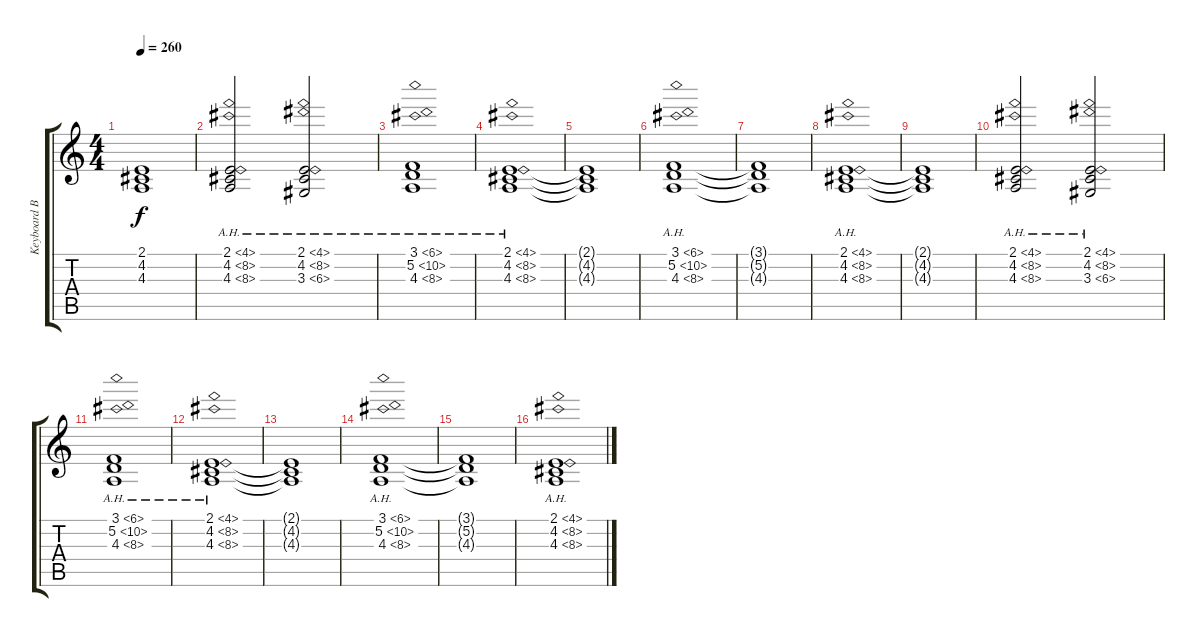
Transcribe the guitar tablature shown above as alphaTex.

\track ("Keyboard Background" "Keyboard B") {instrument stringensemble1}
\staff {score tabs}
\tuning (D4 A3 F3 C3 G2 D2) {hide}
\ts (4 4)
\tempo 260
\clef g2
\ks c
(2.1{t} 4.2{t} 4.3{t}).1{dy f} |
(2.1{ah 2} 4.2{ah 4} 4.3{ah 4}).2 (2.1{ah 2} 4.2{ah 4} 3.3{ah 3}).2 |
(3.1{ah 3} 5.2{ah 5} 4.3{ah 4}).1 |
(2.1{ah 2} 4.2{ah 4} 4.3{ah 4}).1 |
(2.1{t} 4.2{t} 4.3{t}).1 |
(3.1{ah 3} 5.2{ah 5} 4.3{ah 4}).1 |
(3.1{t} 5.2{t} 4.3{t}).1 |
(2.1{ah 2} 4.2{ah 4} 4.3{ah 4}).1 |
(2.1{t} 4.2{t} 4.3{t}).1 |
(2.1{ah 2} 4.2{ah 4} 4.3{ah 4}).2 (2.1{ah 2} 4.2{ah 4} 3.3{ah 3}).2 |
(3.1{ah 3} 5.2{ah 5} 4.3{ah 4}).1 |
(2.1{ah 2} 4.2{ah 4} 4.3{ah 4}).1 |
(2.1{t} 4.2{t} 4.3{t}).1 |
(3.1{ah 3} 5.2{ah 5} 4.3{ah 4}).1 |
(3.1{t} 5.2{t} 4.3{t}).1 |
(2.1{ah 2} 4.2{ah 4} 4.3{ah 4}).1
